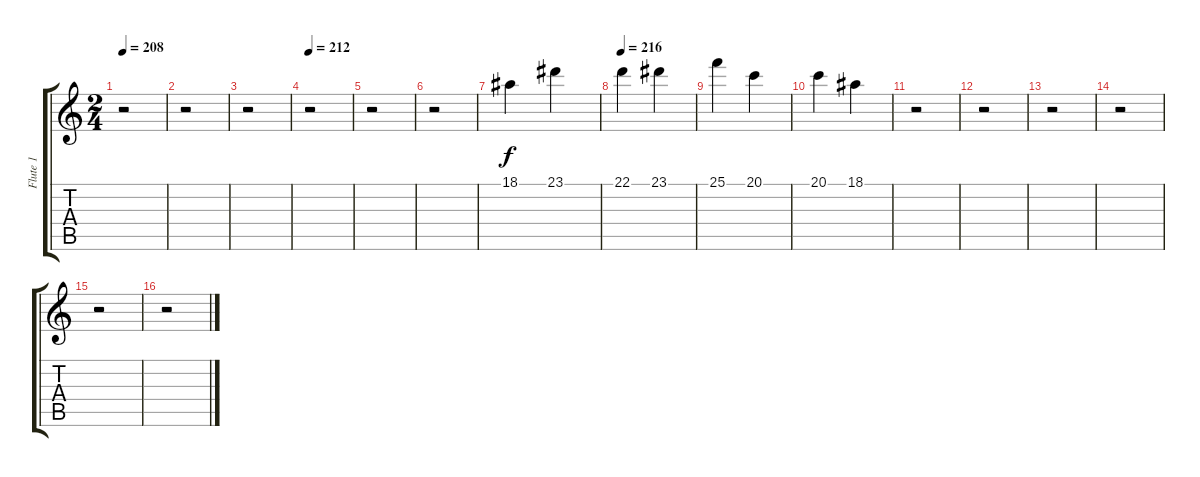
\track ("Flute 1" "Flute 1") {instrument flute}
\staff {score tabs}
\tuning (E4 B3 G3 D3 A2 E2) {hide}
\ts (2 4)
\tempo 208
\clef g2
\ks c
r.2{dy fff} |
r.2 |
r.2 |
\tempo 212
r.2 |
r.2 |
r.2 |
18.1.4{dy f} 23.1.4 |
\tempo 216
22.1.4 23.1.4 |
25.1.4 20.1.4 |
20.1.4 18.1.4 |
r.2 |
r.2 |
r.2 |
r.2 |
r.2 |
r.2
